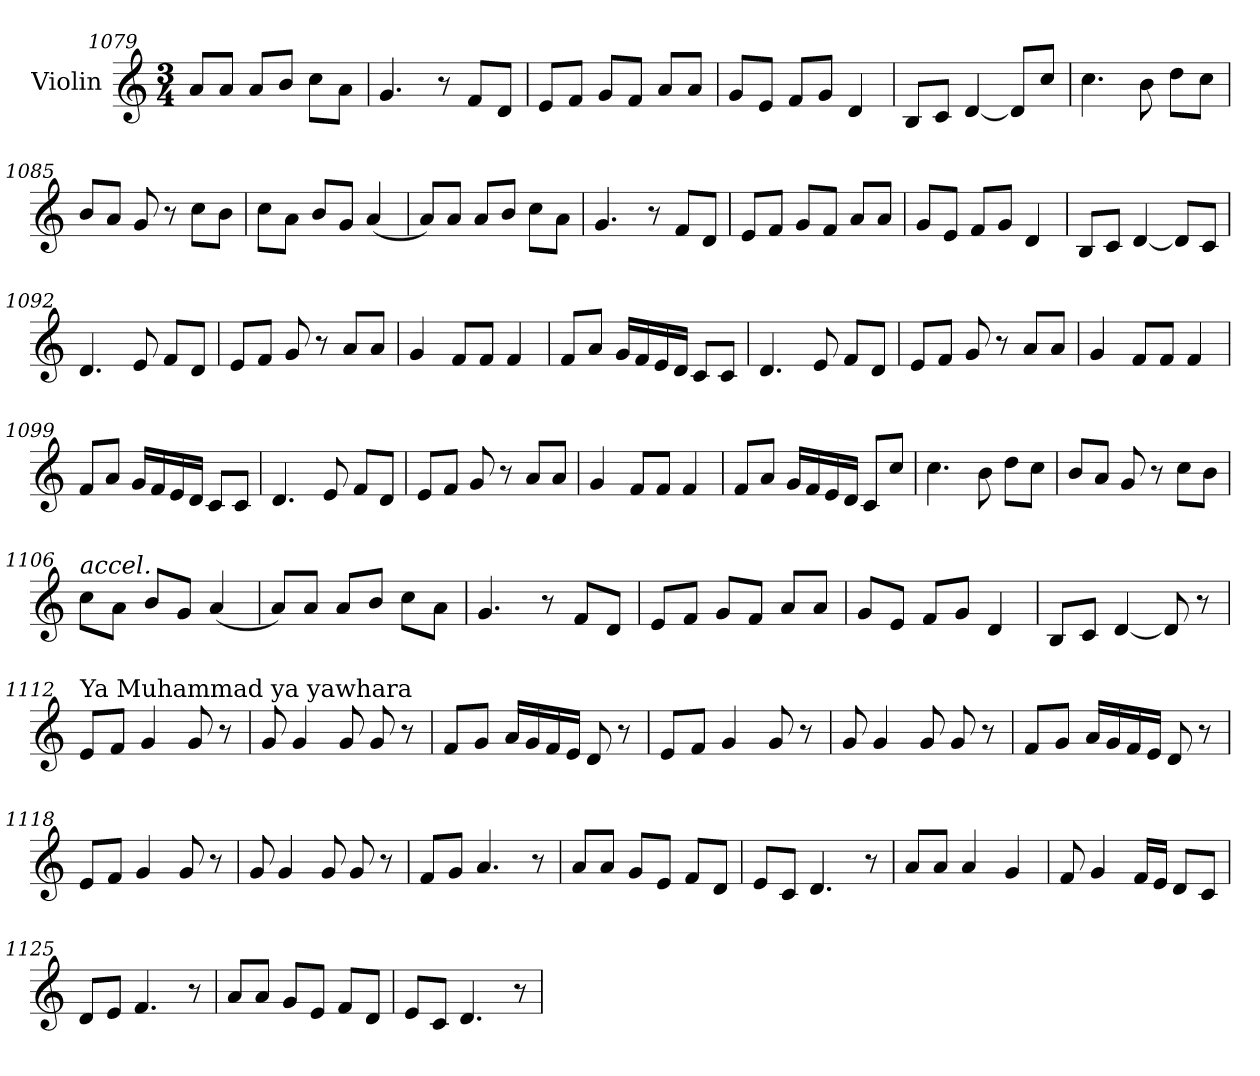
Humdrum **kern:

**kern
*part1
*staff1
*I"Violin
!!LO:LB:g=z
*clefG2
*k[]
*M3/4
=1079
8a/L
8a/J
8a/L
8b/J
8cc\L
8a\J
=1080
4.g/
8r
8f/L
8d/J
=1081
8e/L
8f/J
8g/L
8f/J
8a/L
8a/J
=1082
8g/L
8e/J
8f/L
8g/J
4d/
=1083
8B/L
8c/J
[4d/
8d/L]
8cc/J
=1084
4.cc\
8b\
8dd\L
8cc\J
!!LO:LB:g=z
=1085
8b/L
8a/J
8g/
8r
8cc\L
8b\J
=1086
8cc\L
8a\J
8b/L
8g/J
(<4a/
=1087
8a/L)
8a/J
8a/L
8b/J
8cc\L
8a\J
=1088
4.g/
8r
8f/L
8d/J
=1089
8e/L
8f/J
8g/L
8f/J
8a/L
8a/J
=1090
8g/L
8e/J
8f/L
8g/J
4d/
!!LO:LB:g=z
=1091
8B/L
8c/J
[4d/
8d/L]
8c/J
=1092
4.d/
8e/
8f/L
8d/J
=1093
8e/L
8f/J
8g/
8r
8a/L
8a/J
=1094
4g/
8f/L
8f/J
4f/
=1095
8f/L
8a/J
16g/LL
16f/
16e/
16d/JJ
8c/L
8c/J
=1096
4.d/
8e/
8f/L
8d/J
!!LO:LB:g=z
=1097
8e/L
8f/J
8g/
8r
8a/L
8a/J
=1098
4g/
8f/L
8f/J
4f/
=1099
8f/L
8a/J
16g/LL
16f/
16e/
16d/JJ
8c/L
8c/J
=1100
4.d/
8e/
8f/L
8d/J
=1101
8e/L
8f/J
8g/
8r
8a/L
8a/J
=1102
4g/
8f/L
8f/J
4f/
!!LO:LB:g=z
=1103
8f/L
8a/J
16g/LL
16f/
16e/
16d/JJ
8c/L
8cc/J
=1104
4.cc\
8b\
8dd\L
8cc\J
=1105
8b/L
8a/J
8g/
8r
8cc\L
8b\J
=1106
!LO:TX:a:i:t=accel.
8cc\L
8a\J
8b/L
8g/J
(<4a/
=1107
8a/L)
8a/J
8a/L
8b/J
8cc\L
8a\J
=1108
4.g/
8r
8f/L
8d/J
!!LO:LB:g=z
=1109
8e/L
8f/J
8g/L
8f/J
8a/L
8a/J
=1110
8g/L
8e/J
8f/L
8g/J
4d/
=1111
8B/L
8c/J
[4d/
8d/]
8r
=1112
*MM100
!LO:TX:a:t=Ya Muhammad ya yawhara
8e/L
8f/J
4g/
8g/
8r
=1113
8g/
4g/
8g/
8g/
8r
!!LO:PB:g=z
=1114
8f/L
8g/J
16a/LL
16g/
16f/
16e/JJ
8d/
8r
=1115
8e/L
8f/J
4g/
8g/
8r
=1116
8g/
4g/
8g/
8g/
8r
!!LO:LB:g=z
=1117
8f/L
8g/J
16a/LL
16g/
16f/
16e/JJ
8d/
8r
=1118
8e/L
8f/J
4g/
8g/
8r
=1119
8g/
4g/
8g/
8g/
8r
!!LO:LB:g=z
=1120
8f/L
8g/J
4.a/
8r
=1121
8a/L
8a/J
8g/L
8e/J
8f/L
8d/J
=1122
8e/L
8c/J
4.d/
8r
=1123
8a/L
8a/J
4a/
4g/
=1124
8f/
4g/
16f/LL
16e/JJ
8d/L
8c/J
=1125
8d/L
8e/J
4.f/
8r
!!LO:LB:g=z
=1126
8a/L
8a/J
8g/L
8e/J
8f/L
8d/J
=1127
8e/L
8c/J
4.d/
8r
=
*-
